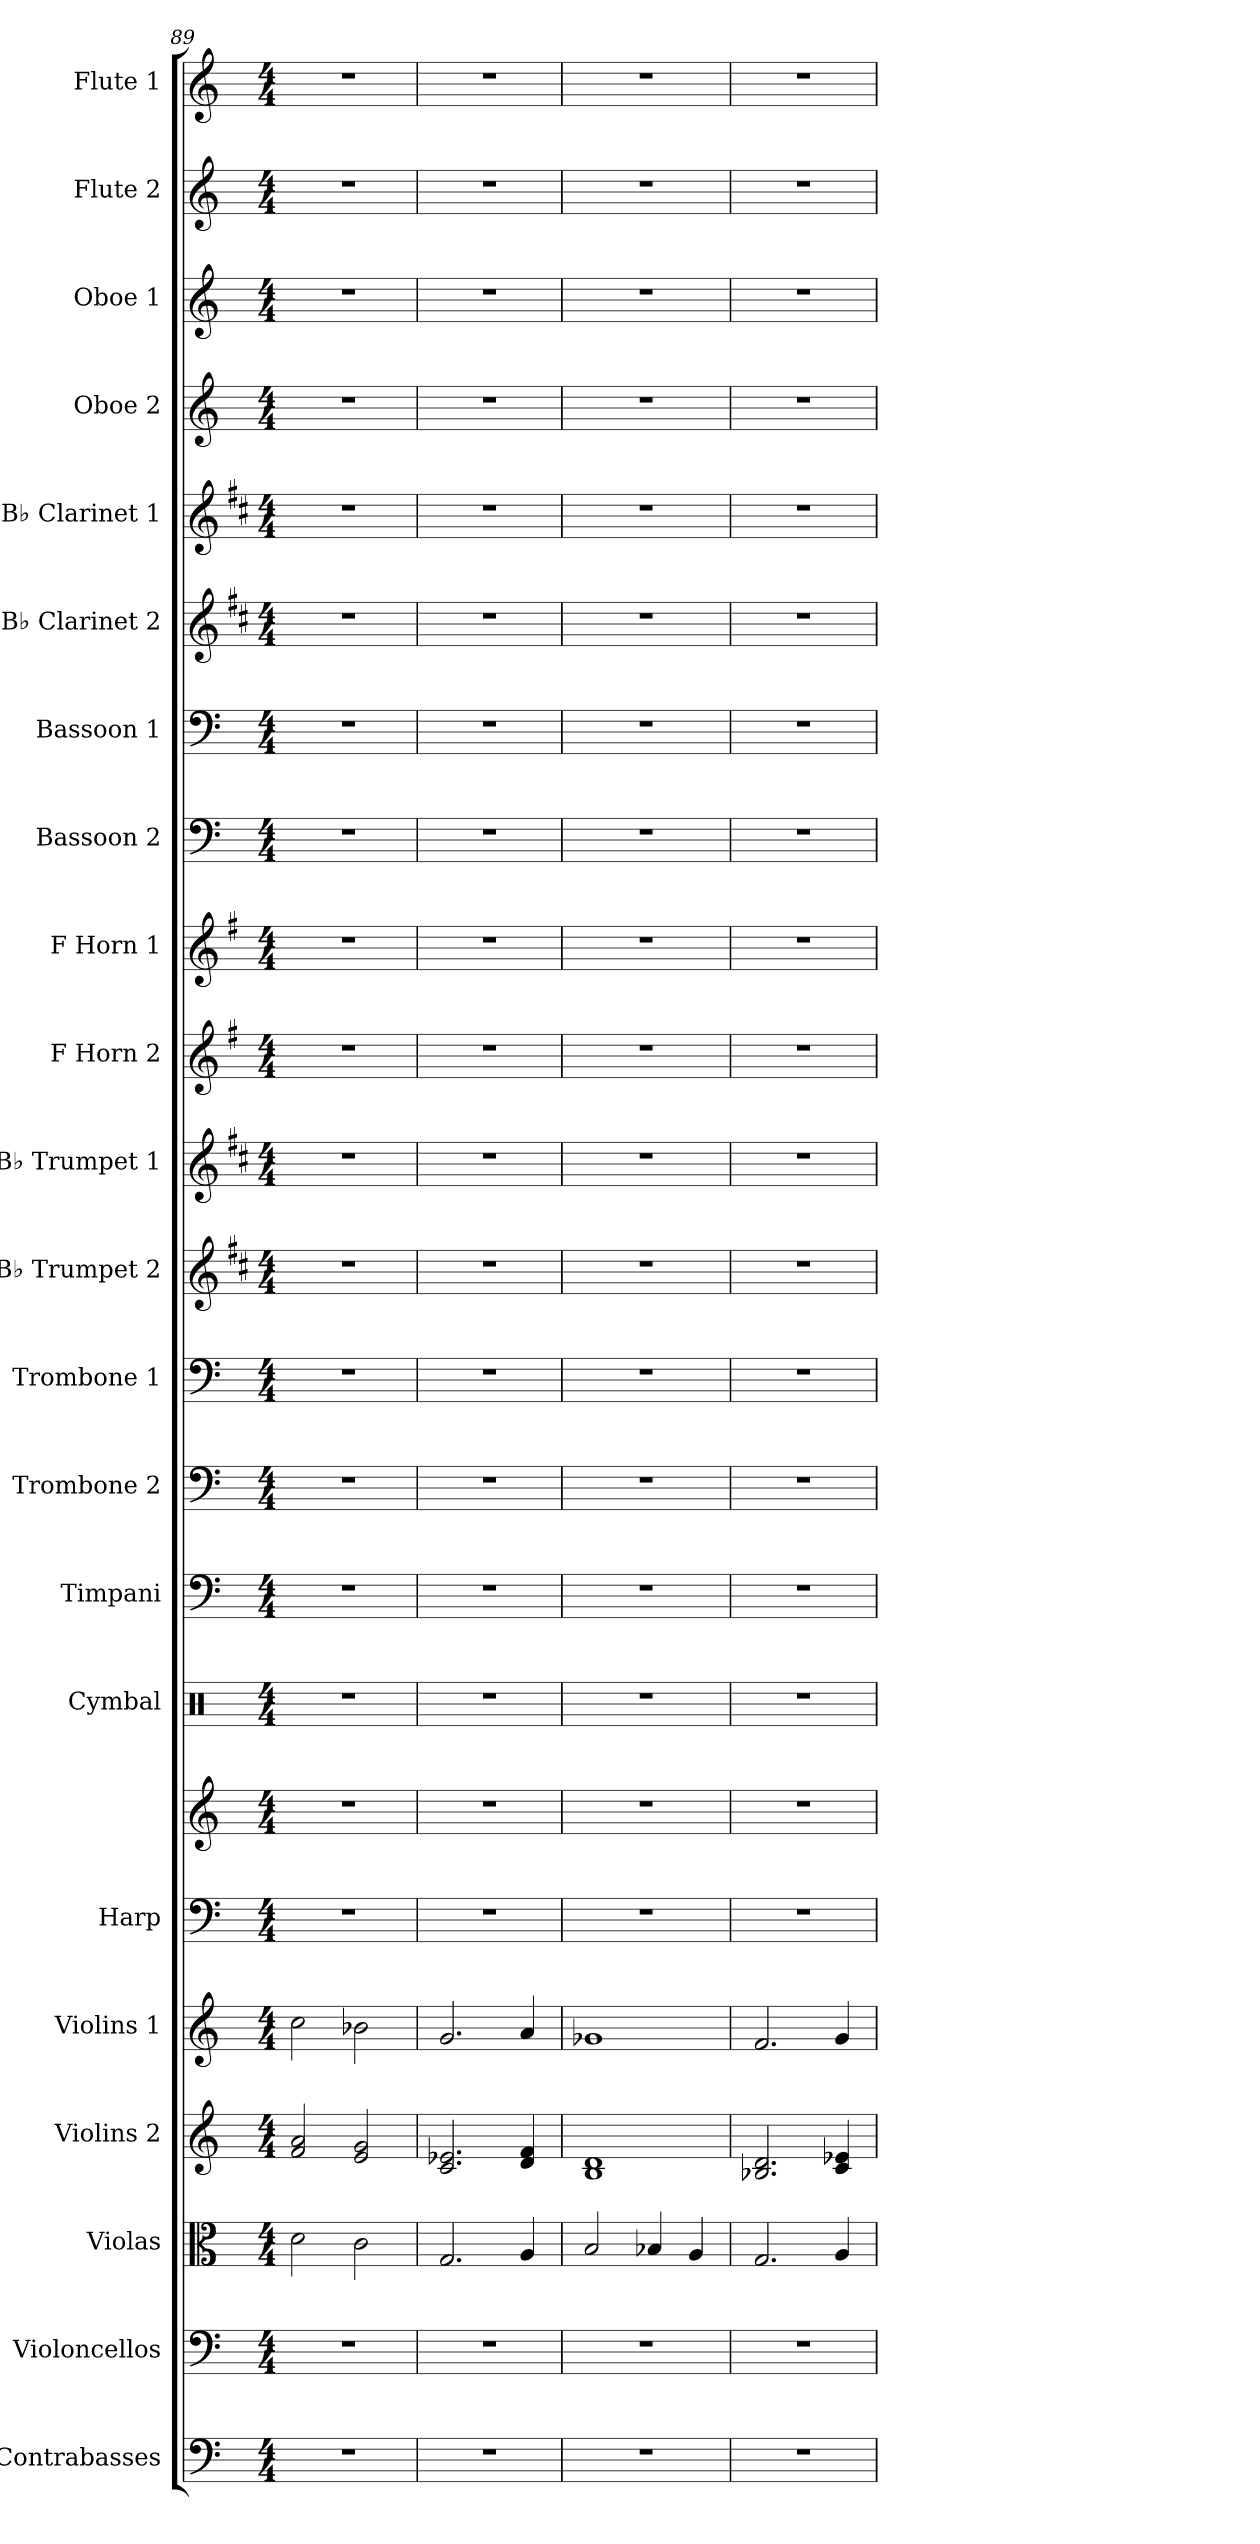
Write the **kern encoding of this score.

**kern	**kern	**kern	**kern	**kern	**kern	**kern	**kern	**kern	**kern	**kern	**kern	**kern	**kern	**kern	**kern	**kern	**kern	**kern	**kern	**kern	**kern	**kern
*part22	*part21	*part20	*part19	*part18	*part17	*part17	*part16	*part15	*part14	*part13	*part12	*part11	*part10	*part9	*part8	*part7	*part6	*part5	*part4	*part3	*part2	*part1
*staff23	*staff22	*staff21	*staff20	*staff19	*staff18	*staff17	*staff16	*staff15	*staff14	*staff13	*staff12	*staff11	*staff10	*staff9	*staff8	*staff7	*staff6	*staff5	*staff4	*staff3	*staff2	*staff1
*I"Contrabasses	*I"Violoncellos	*I"Violas	*I"Violins 2	*I"Violins 1	*I"Harp	*	*I"Cymbal	*I"Timpani	*I"Trombone 2	*I"Trombone 1	*I"B♭ Trumpet 2	*I"B♭ Trumpet 1	*I"F Horn 2	*I"F Horn 1	*I"Bassoon 2	*I"Bassoon 1	*I"B♭ Clarinet 2	*I"B♭ Clarinet 1	*I"Oboe 2	*I"Oboe 1	*I"Flute 2	*I"Flute 1
*I'Cbs.	*I'Vcs.	*I'Vlas.	*I'Vlns. 2	*I'Vlns. 1	*I'Hrp.	*	*I'Cym.	*I'Timp.	*I'Tbn. 2	*I'Tbn. 1	*I'B♭ Tpt. 2	*I'B♭ Tpt. 1	*I'F Hn. 2	*I'F Hn. 1	*I'Bsn. 2	*I'Bsn. 1	*I'B♭ Cl. 2	*I'B♭ Cl. 1	*I'Ob. 2	*I'Ob. 1	*I'Fl. 2	*I'Fl. 1
*clefF4	*clefF4	*clefC3	*clefG2	*clefG2	*clefF4	*clefG2	*clefX	*clefF4	*clefF4	*clefF4	*clefG2	*clefG2	*clefG2	*clefG2	*clefF4	*clefF4	*clefG2	*clefG2	*clefG2	*clefG2	*clefG2	*clefG2
*ITrd7c12	*	*	*	*	*	*	*	*	*	*	*ITrd1c2	*ITrd1c2	*ITrd4c7	*ITrd4c7	*	*	*ITrd1c2	*ITrd1c2	*	*	*	*
*k[]	*k[]	*k[]	*k[]	*k[]	*k[]	*k[]	*k[]	*k[]	*k[]	*k[]	*k[]	*k[]	*k[]	*k[]	*k[]	*k[]	*k[]	*k[]	*k[]	*k[]	*k[]	*k[]
*M4/4	*M4/4	*M4/4	*M4/4	*M4/4	*M4/4	*M4/4	*M4/4	*M4/4	*M4/4	*M4/4	*M4/4	*M4/4	*M4/4	*M4/4	*M4/4	*M4/4	*M4/4	*M4/4	*M4/4	*M4/4	*M4/4	*M4/4
=89	=89	=89	=89	=89	=89	=89	=89	=89	=89	=89	=89	=89	=89	=89	=89	=89	=89	=89	=89	=89	=89	=89
1r	1r	2d\	2f/ 2a/	2cc\	1r	1r	1r	1r	1r	1r	1r	1r	1r	1r	1r	1r	1r	1r	1r	1r	1r	1r
.	.	2c\	2e/ 2g/	2b-X\	.	.	.	.	.	.	.	.	.	.	.	.	.	.	.	.	.	.
=90	=90	=90	=90	=90	=90	=90	=90	=90	=90	=90	=90	=90	=90	=90	=90	=90	=90	=90	=90	=90	=90	=90
1r	1r	2.G/	2.c/ 2.e-X/	2.g/	1r	1r	1r	1r	1r	1r	1r	1r	1r	1r	1r	1r	1r	1r	1r	1r	1r	1r
.	.	4A/	4d/ 4f/	4a/	.	.	.	.	.	.	.	.	.	.	.	.	.	.	.	.	.	.
=91	=91	=91	=91	=91	=91	=91	=91	=91	=91	=91	=91	=91	=91	=91	=91	=91	=91	=91	=91	=91	=91	=91
1r	1r	2B/	1B 1d	1g-X	1r	1r	1r	1r	1r	1r	1r	1r	1r	1r	1r	1r	1r	1r	1r	1r	1r	1r
.	.	4B-X/	.	.	.	.	.	.	.	.	.	.	.	.	.	.	.	.	.	.	.	.
.	.	4A/	.	.	.	.	.	.	.	.	.	.	.	.	.	.	.	.	.	.	.	.
!!LO:PB:g=z
=92	=92	=92	=92	=92	=92	=92	=92	=92	=92	=92	=92	=92	=92	=92	=92	=92	=92	=92	=92	=92	=92	=92
1r	1r	2.G/	2.B-X/ 2.d/	2.f/	1r	1r	1r	1r	1r	1r	1r	1r	1r	1r	1r	1r	1r	1r	1r	1r	1r	1r
.	.	4A/	4c/ 4e-X/	4g/	.	.	.	.	.	.	.	.	.	.	.	.	.	.	.	.	.	.
=	=	=	=	=	=	=	=	=	=	=	=	=	=	=	=	=	=	=	=	=	=	=
*-	*-	*-	*-	*-	*-	*-	*-	*-	*-	*-	*-	*-	*-	*-	*-	*-	*-	*-	*-	*-	*-	*-
